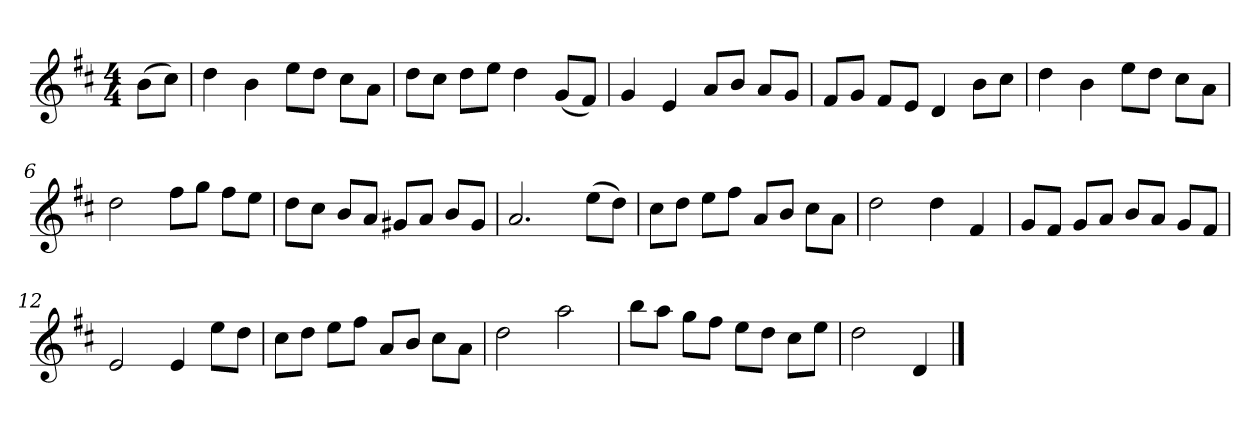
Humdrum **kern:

**kern
*part1
*staff1
*k[f#c#]
*M4/4
*MM120
=
(8bL
8cc#J)
=1
4dd
4b
8eeL
8ddJ
8cc#L
8aJ
=2
8ddL
8cc#J
8ddL
8eeJ
4dd
(8gL
8f#J)
=3
4g
4e
8aL
8bJ
8aL
8gJ
=4
8f#L
8gJ
8f#L
8eJ
4d
8bL
8cc#J
=5
4dd
4b
8eeL
8ddJ
8cc#L
8aJ
=6
2dd
8ff#L
8ggJ
8ff#L
8eeJ
=7
8ddL
8cc#J
8bL
8aJ
8g#XL
8aJ
8bL
8g#J
=8
2.a
(8eeL
8ddJ)
=9
8cc#L
8ddJ
8eeL
8ff#J
8aL
8bJ
8cc#L
8aJ
=10
2dd
4dd
4f#
=11
8gL
8f#J
8gL
8aJ
8bL
8aJ
8gL
8f#J
=12
2e
4e
8eeL
8ddJ
=13
8cc#L
8ddJ
8eeL
8ff#J
8aL
8bJ
8cc#L
8aJ
=14
2dd
2aa
=15
8bbL
8aaJ
8ggL
8ff#J
8eeL
8ddJ
8cc#L
8eeJ
=16
2dd
4d
==
*-
